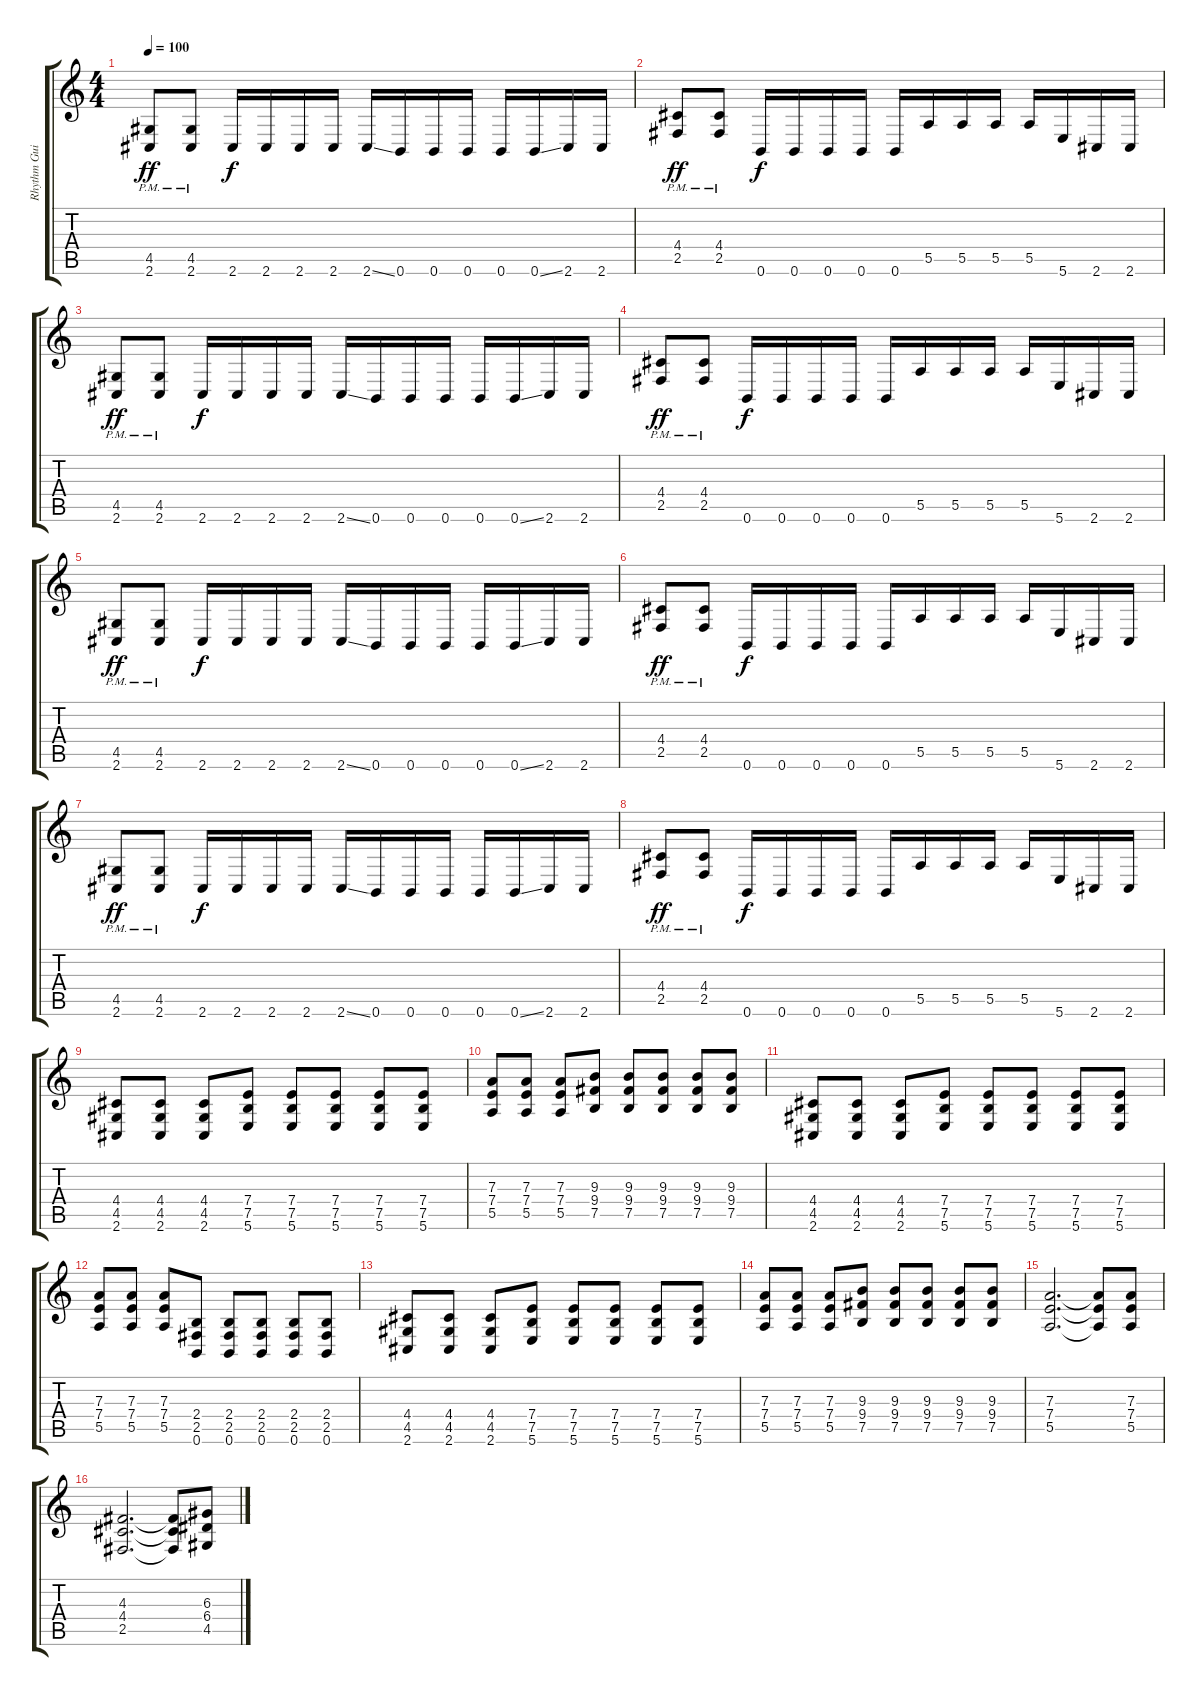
\track ("Rhythm Guitar 2" "Rhythm Gui") {instrument distortionguitar}
\staff {score tabs}
\tuning (B3 Gb3 D3 A2 E2 B1) {hide}
\ts (4 4)
\tempo 100
\clef g2
\ks c
(4.5{pm} 2.6{pm}).8{dy ff} (4.5{pm} 2.6{pm}).8 2.6.16{dy f} 2.6.16 2.6.16 2.6.16 2.6{ss}.16 0.6.16 0.6.16 0.6.16 0.6.16 0.6{ss}.16 2.6.16 2.6.16 |
(4.4{pm} 2.5{pm}).8{dy ff} (4.4{pm} 2.5{pm}).8 0.6.16{dy f} 0.6.16 0.6.16 0.6.16 0.6.16 5.5.16 5.5.16 5.5.16 5.5.16 5.6.16 2.6.16 2.6.16 |
(4.5{pm} 2.6{pm}).8{dy ff} (4.5{pm} 2.6{pm}).8 2.6.16{dy f} 2.6.16 2.6.16 2.6.16 2.6{ss}.16 0.6.16 0.6.16 0.6.16 0.6.16 0.6{ss}.16 2.6.16 2.6.16 |
(4.4{pm} 2.5{pm}).8{dy ff} (4.4{pm} 2.5{pm}).8 0.6.16{dy f} 0.6.16 0.6.16 0.6.16 0.6.16 5.5.16 5.5.16 5.5.16 5.5.16 5.6.16 2.6.16 2.6.16 |
(4.5{pm} 2.6{pm}).8{dy ff} (4.5{pm} 2.6{pm}).8 2.6.16{dy f} 2.6.16 2.6.16 2.6.16 2.6{ss}.16 0.6.16 0.6.16 0.6.16 0.6.16 0.6{ss}.16 2.6.16 2.6.16 |
(4.4{pm} 2.5{pm}).8{dy ff} (4.4{pm} 2.5{pm}).8 0.6.16{dy f} 0.6.16 0.6.16 0.6.16 0.6.16 5.5.16 5.5.16 5.5.16 5.5.16 5.6.16 2.6.16 2.6.16 |
(4.5{pm} 2.6{pm}).8{dy ff} (4.5{pm} 2.6{pm}).8 2.6.16{dy f} 2.6.16 2.6.16 2.6.16 2.6{ss}.16 0.6.16 0.6.16 0.6.16 0.6.16 0.6{ss}.16 2.6.16 2.6.16 |
(4.4{pm} 2.5{pm}).8{dy ff} (4.4{pm} 2.5{pm}).8 0.6.16{dy f} 0.6.16 0.6.16 0.6.16 0.6.16 5.5.16 5.5.16 5.5.16 5.5.16 5.6.16 2.6.16 2.6.16 |
(4.4 4.5 2.6).8 (4.4 4.5 2.6).8 (4.4 4.5 2.6).8 (7.4 7.5 5.6).8 (7.4 7.5 5.6).8 (7.4 7.5 5.6).8 (7.4 7.5 5.6).8 (7.4 7.5 5.6).8 |
(7.3 7.4 5.5).8 (7.3 7.4 5.5).8 (7.3 7.4 5.5).8 (9.3 9.4 7.5).8 (9.3 9.4 7.5).8 (9.3 9.4 7.5).8 (9.3 9.4 7.5).8 (9.3 9.4 7.5).8 |
(4.4 4.5 2.6).8 (4.4 4.5 2.6).8 (4.4 4.5 2.6).8 (7.4 7.5 5.6).8 (7.4 7.5 5.6).8 (7.4 7.5 5.6).8 (7.4 7.5 5.6).8 (7.4 7.5 5.6).8 |
(7.3 7.4 5.5).8 (7.3 7.4 5.5).8 (7.3 7.4 5.5).8 (2.4 2.5 0.6).8 (2.4 2.5 0.6).8 (2.4 2.5 0.6).8 (2.4 2.5 0.6).8 (2.4 2.5 0.6).8 |
(4.4 4.5 2.6).8 (4.4 4.5 2.6).8 (4.4 4.5 2.6).8 (7.4 7.5 5.6).8 (7.4 7.5 5.6).8 (7.4 7.5 5.6).8 (7.4 7.5 5.6).8 (7.4 7.5 5.6).8 |
(7.3 7.4 5.5).8 (7.3 7.4 5.5).8 (7.3 7.4 5.5).8 (9.3 9.4 7.5).8 (9.3 9.4 7.5).8 (9.3 9.4 7.5).8 (9.3 9.4 7.5).8 (9.3 9.4 7.5).8 |
(7.3 7.4 5.5).2{d} (7.3{t} 7.4{t} 5.5{t}).8 (7.3 7.4 5.5).8 |
(4.3 4.4 2.5).2{d} (4.3{t} 4.4{t} 2.5{t}).8 (6.3 6.4 4.5).8
